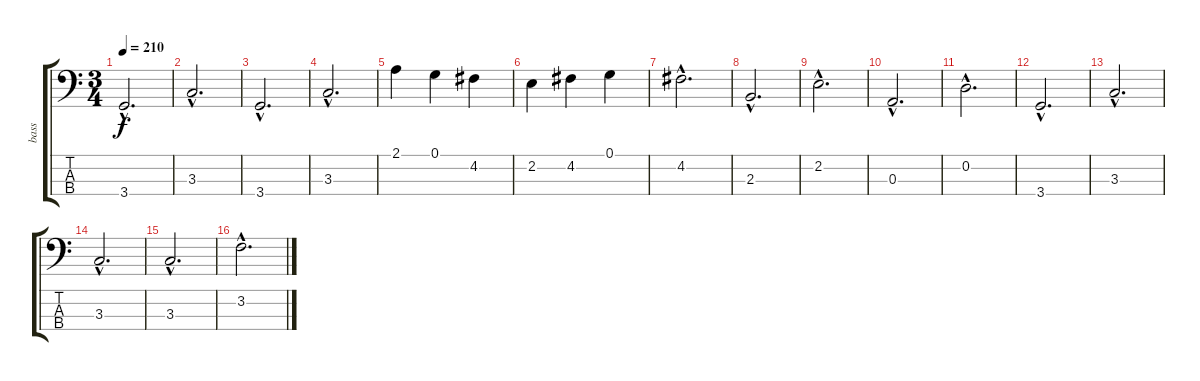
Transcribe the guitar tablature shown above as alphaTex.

\track ("bass" "bass") {instrument acousticbass}
\staff {score tabs}
\tuning (G2 D2 A1 E1) {hide}
\ts (3 4)
\tempo 210
\clef f4
\ks c
3.4{hac}.2{d dy f instrument acousticbass} |
3.3{hac}.2{d} |
3.4{hac}.2{d} |
3.3{hac}.2{d} |
2.1.4 0.1.4 4.2.4 |
2.2.4 4.2.4 0.1.4 |
4.2{hac}.2{d} |
2.3{hac}.2{d} |
2.2{hac}.2{d} |
0.3{hac}.2{d} |
0.2{hac}.2{d} |
3.4{hac}.2{d} |
3.3{hac}.2{d} |
3.3{hac}.2{d} |
3.3{hac}.2{d} |
3.2{hac}.2{d}
